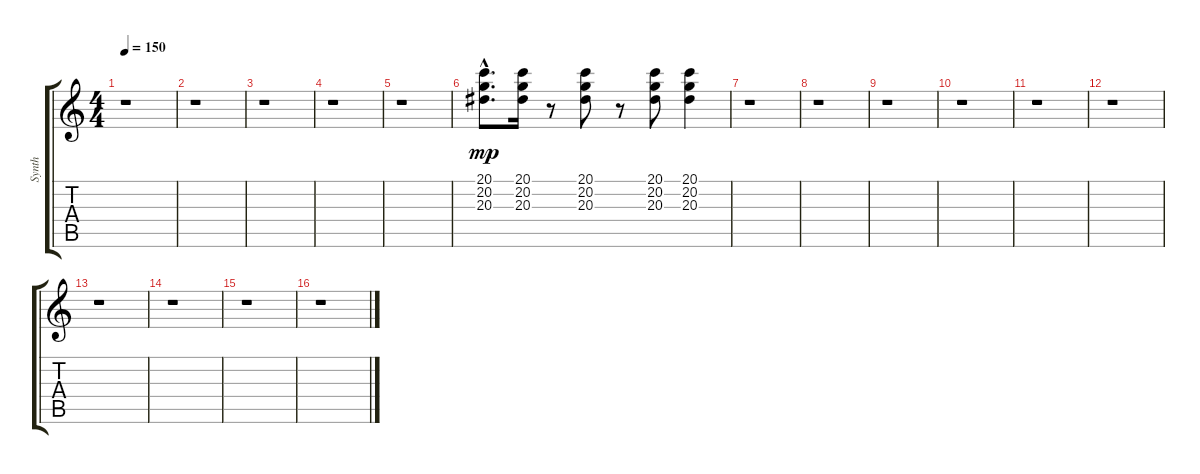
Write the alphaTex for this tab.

\track ("Synth" "Synth") {instrument stringensemble1}
\staff {score tabs}
\tuning (E4 B3 G3 D3 A2 E2) {hide}
\ts (4 4)
\tempo 150
\clef g2
\ks c
r.1{dy mf} |
r.1 |
r.1 |
r.1 |
r.1 |
(20.1{hac} 20.2{hac} 20.3{hac}).8{d dy mp} (20.1 20.2 20.3).16 r.8 (20.1 20.2 20.3).8 r.8 (20.1 20.2 20.3).8 (20.1 20.2 20.3).4 |
r.1 |
r.1 |
r.1 |
r.1 |
r.1 |
r.1 |
r.1 |
r.1 |
r.1 |
r.1
